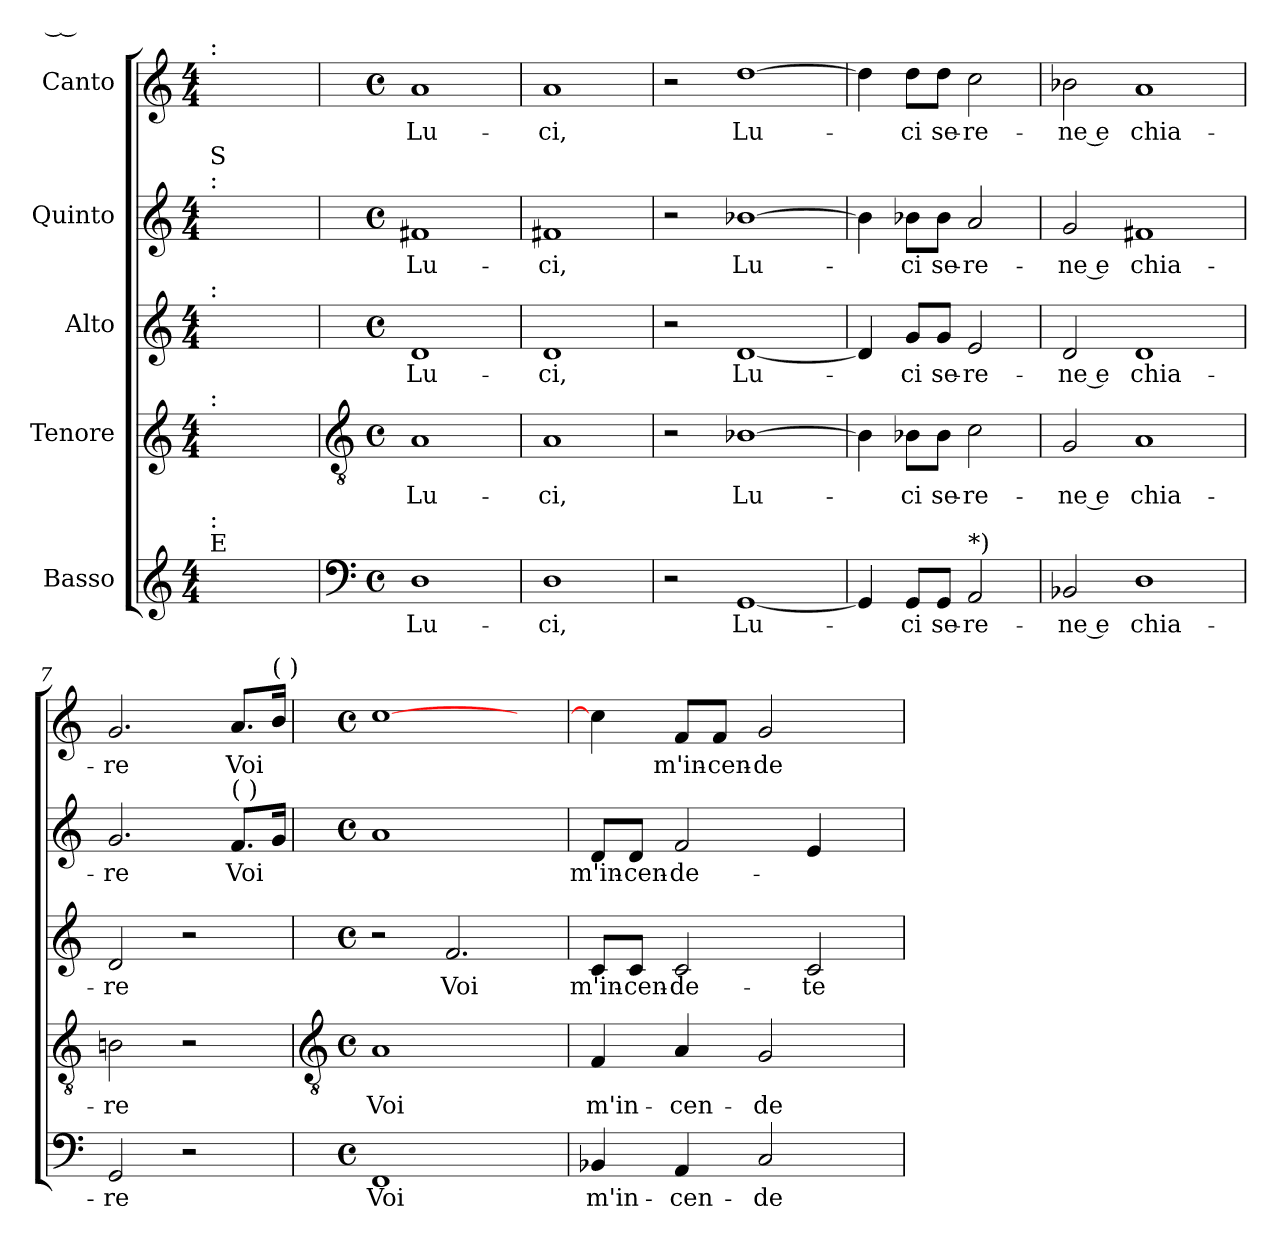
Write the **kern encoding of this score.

**kern	**text	**kern	**text	**kern	**text	**kern	**text	**kern	**text
*part5	*part5	*part4	*part4	*part3	*part3	*part2	*part2	*part1	*part1
*staff5	*staff5	*staff4	*staff4	*staff3	*staff3	*staff2	*staff2	*staff1	*staff1
*I"Basso	*	*I"Tenore	*	*I"Alto	*	*I"Quinto	*	*I"Canto	*
*clefG2	*	*clefG2	*	*clefG2	*	*clefG2	*	*clefG2	*
*k[]	*	*k[]	*	*k[]	*	*k[]	*	*k[]	*
*M4/4	*	*M4/4	*	*M4/4	*	*M4/4	*	*M4/4	*
*MM120	*	*MM120	*	*MM120	*	*MM120	*	*MM120	*
=1	=1	=1	=1	=1	=1	=1	=1	=1	=1
!	!	!	!	!	!	!	!	!LO:TX:a:t=&colon;	!
!	!	!	!	!	!	!LO:TX:a:t=&colon;	!	!	!
!	!	!	!	!	!	!LO:TX:a:t=S	!	!	!
!	!	!	!	!LO:TX:a:t=&colon;	!	!	!	!	!
!	!	!LO:TX:a:t=&colon;	!	!	!	!	!	!	!
!LO:TX:a:t=E	!	!	!	!	!	!	!	!	!
!LO:TX:a:t=&colon;	!	!	!	!	!	!	!	!	!
1ryy	.	1ryy	.	1ryy	.	1ryy	.	1ryy	.
!!LO:LB:g=z
=2	=2	=2	=2	=2	=2	=2	=2	=2	=2
*clefF4	*	*clefGv2	*	*	*	*	*	*	*
*M4/4	*	*M4/4	*	*M4/4	*	*M4/4	*	*M4/4	*
*met(c)	*	*met(c)	*	*met(c)	*	*met(c)	*	*met(c)	*
!	!LO:LY:b	!	!LO:LY:b	!	!LO:LY:b	!	!LO:LY:b	!	!LO:LY:b
1D	Lu-	1A	Lu-	1d	Lu-	1f#X	Lu-	1a	Lu-
=3	=3	=3	=3	=3	=3	=3	=3	=3	=3
!	!LO:LY:b	!	!LO:LY:b	!	!LO:LY:b	!	!LO:LY:b	!	!LO:LY:b
1D	-ci,	1A	-ci,	1d	-ci,	1f#X	-ci,	1a	-ci,
=4	=4	=4	=4	=4	=4	=4	=4	=4	=4
2r	.	2r	.	2r	.	2r	.	2r	.
!	!LO:LY:b	!	!LO:LY:b	!	!LO:LY:b	!	!LO:LY:b	!	!LO:LY:b
[1GG	Lu-	[1B-X	Lu-	[1d	Lu-	[1b-X	Lu-	[1dd	Lu-
=5	=5	=5	=5	=5	=5	=5	=5	=5	=5
4GG/]	.	4B-\]	.	4d/]	.	4b-\]	.	4dd\]	.
!	!LO:LY:b	!	!LO:LY:b	!	!LO:LY:b	!	!LO:LY:b	!	!LO:LY:b
8GG/L	-ci	8B-X\L	-ci	8g/L	-ci	8b-X\L	-ci	8dd\L	-ci
!	!LO:LY:b	!	!LO:LY:b	!	!LO:LY:b	!	!LO:LY:b	!	!LO:LY:b
8GG/J	se-	8B-\J	se-	8g/J	se-	8b-\J	se-	8dd\J	se-
!LO:TX:a:t=*)	!	!	!	!	!	!	!	!	!
!	!LO:LY:b	!	!LO:LY:b	!	!LO:LY:b	!	!LO:LY:b	!	!LO:LY:b
2AA/	-re-	2c\	-re-	2e/	-re-	2a/	-re-	2cc\	-re-
=6	=6	=6	=6	=6	=6	=6	=6	=6	=6
!	!LO:LY:b	!	!LO:LY:b	!	!LO:LY:b	!	!LO:LY:b	!	!LO:LY:b
2BB-X/	-ne e	2G/	-ne e	2d/	-ne e	2g/	-ne e	2b-X\	-ne e
!	!LO:LY:b	!	!LO:LY:b	!	!LO:LY:b	!	!LO:LY:b	!	!LO:LY:b
1D	chia-	1A	chia-	1d	chia-	1f#X	chia-	1a	chia-
=7	=7	=7	=7	=7	=7	=7	=7	=7	=7
!	!LO:LY:b	!	!LO:LY:b	!	!LO:LY:b	!	!LO:LY:b	!	!LO:LY:b
2GG/	-re	2Bni\	-re	2d/	-re	2.g/	-re	2.g/	-re
2r	.	2r	.	2r	.	.	.	.	.
!	!	!	!	!	!	!LO:TX:a:t=(  )	!	!	!
!	!	!	!	!	!	!	!LO:LY:b	!	!LO:LY:b
.	.	.	.	.	.	8.f/L	Voi	8.a/L	Voi
!	!	!	!	!	!	!	!	!LO:TX:a:t=(  )	!
.	.	.	.	.	.	16g/Jk	.	16b/Jk	.
!!LO:PB:g=z
=8	=8	=8	=8	=8	=8	=8	=8	=8	=8
*	*	*clefGv2	*	*	*	*	*	*	*
*M4/4	*	*M4/4	*	*M4/4	*	*M4/4	*	*M4/4	*
*met(c)	*	*met(c)	*	*met(c)	*	*met(c)	*	*met(c)	*
!	!LO:LY:b	!	!LO:LY:b	!	!	!	!LO:LY:b	!	!
1FF	Voi	1A	Voi	2r	.	1a	___	[1cc	.
!	!	!	!	!	!LO:LY:b	!	!	!	!
.	.	.	.	2.f/	Voi	.	.	.	.
4ryy	.	4ryy	.	.	.	4ryy	.	4ryy	.
=9	=9	=9	=9	=9	=9	=9	=9	=9	=9
!	!LO:LY:b	!	!LO:LY:b	!	!LO:LY:b	!	!LO:LY:b	!	!
4BB-X/	m'in-	4F/	m'in-	8c/L	m'in-	8d/L	m'in-	4cc\]	.
!	!	!	!	!	!LO:LY:b	!	!LO:LY:b	!	!
.	.	.	.	8c/J	-cen-	8d/J	-cen-	.	.
!	!LO:LY:b	!	!LO:LY:b	!	!LO:LY:b	!	!LO:LY:b	!	!LO:LY:b
4AA/	-cen-	4A/	-cen-	2c/	-de-	2f/	-de-	8f/L	m'in-
!	!	!	!	!	!	!	!	!	!LO:LY:b
.	.	.	.	.	.	.	.	8f/J	-cen-
!	!LO:LY:b	!	!LO:LY:b	!	!	!	!	!	!LO:LY:b
2C/	-de-	2G/	-de-	.	.	.	.	2g/	-de-
!	!	!	!	!	!LO:LY:b	!	!	!	!
.	.	.	.	2c/	-te	4e/	.	.	.
4ryy	.	4ryy	.	.	.	4ryy	.	4ryy	.
=	=	=	=	=	=	=	=	=	=
*-	*-	*-	*-	*-	*-	*-	*-	*-	*-
